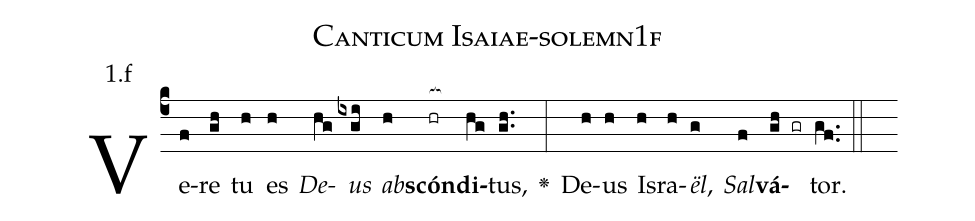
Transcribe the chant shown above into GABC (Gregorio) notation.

name: Canticum Isaiae-solemn1f;
annotation: 1.f;
%%
(c4)Ve(f)re(gh) tu(h) es(h) <i>De</i>(hg)<i>us</i>(ixgi) <i>ab</i>(h)<b>scón</b>(hr[ocb:1{])<b>di</b>(hg[ocb:0}])tus,(gh..) <v>\greheightstar</v>(:) De(h)us(h) Is(h)ra(h)<i>ël</i>,(g) <i>Sal</i>(f)<b>vá</b>(gh gr)tor.(gf..) (::)


%E(h) u(h) o(g) u(f) a(gh) e.(gf..) (::)
